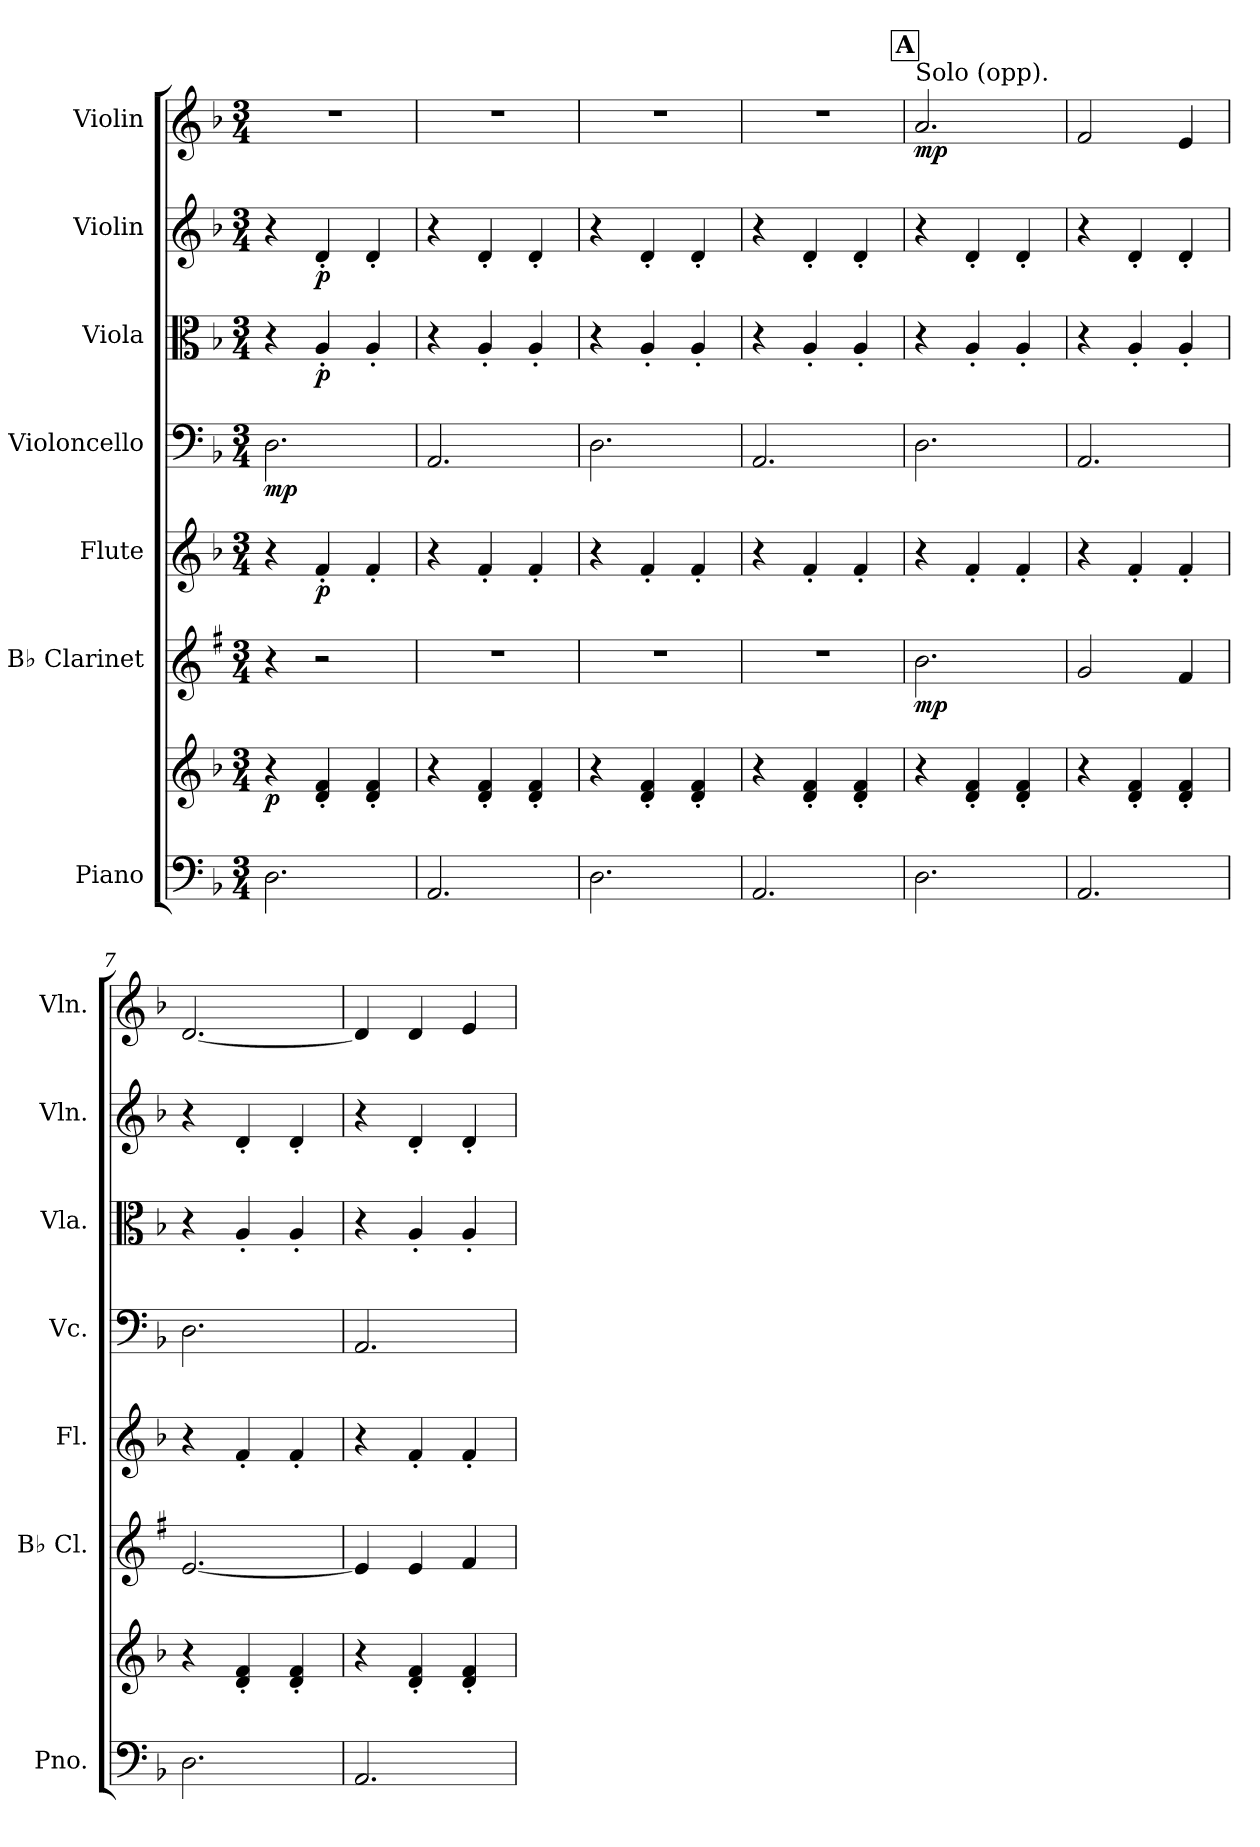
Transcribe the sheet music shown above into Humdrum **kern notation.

**kern	**kern	**dynam	**kern	**dynam	**kern	**dynam	**kern	**dynam	**kern	**dynam	**kern	**dynam	**kern	**dynam
*part7	*part7	*part7	*part6	*part6	*part5	*part5	*part4	*part4	*part3	*part3	*part2	*part2	*part1	*part1
*staff8	*staff7	*staff7/8	*staff6	*staff6	*staff5	*staff5	*staff4	*staff4	*staff3	*staff3	*staff2	*staff2	*staff1	*staff1
*I"Piano	*	*	*I"B♭ Clarinet	*	*I"Flute	*	*I"Violoncello	*	*I"Viola	*	*I"Violin	*	*I"Violin	*
*I'Pno.	*	*	*I'B♭ Cl.	*	*I'Fl.	*	*I'Vc.	*	*I'Vla.	*	*I'Vln.	*	*I'Vln.	*
*clefF4	*clefG2	*	*clefG2	*	*clefG2	*	*clefF4	*	*clefC3	*	*clefG2	*	*clefG2	*
*	*	*	*ITrd1c2	*	*	*	*	*	*	*	*	*	*	*
*k[b-]	*k[b-]	*	*k[b-]	*	*k[b-]	*	*k[b-]	*	*k[b-]	*	*k[b-]	*	*k[b-]	*
*M3/4	*M3/4	*	*M3/4	*	*M3/4	*	*M3/4	*	*M3/4	*	*M3/4	*	*M3/4	*
*MM170	*MM170	*	*MM170	*	*MM170	*	*MM170	*	*MM170	*	*MM170	*	*MM170	*
=1	=1	=1	=1	=1	=1	=1	=1	=1	=1	=1	=1	=1	=1	=1
!	!	!LO:DY:b	!	!	!	!	!	!LO:DY:b	!	!	!	!	!	!
2.D\	4r	p	4r	.	4r	.	2.D\	mp	4r	.	4r	.	2.r	.
!	!	!	!	!	!	!LO:DY:b	!	!	!	!LO:DY:b	!	!LO:DY:b	!	!
.	4d/' 4f/'	.	2r	.	4f'/	p	.	.	4A'/	p	4d'/	p	.	.
.	4d/' 4f/'	.	.	.	4f'/	.	.	.	4A'/	.	4d'/	.	.	.
=2	=2	=2	=2	=2	=2	=2	=2	=2	=2	=2	=2	=2	=2	=2
2.AA/	4r	.	2.r	.	4r	.	2.AA/	.	4r	.	4r	.	2.r	.
.	4d/' 4f/'	.	.	.	4f'/	.	.	.	4A'/	.	4d'/	.	.	.
.	4d/' 4f/'	.	.	.	4f'/	.	.	.	4A'/	.	4d'/	.	.	.
=3	=3	=3	=3	=3	=3	=3	=3	=3	=3	=3	=3	=3	=3	=3
2.D\	4r	.	2.r	.	4r	.	2.D\	.	4r	.	4r	.	2.r	.
.	4d/' 4f/'	.	.	.	4f'/	.	.	.	4A'/	.	4d'/	.	.	.
.	4d/' 4f/'	.	.	.	4f'/	.	.	.	4A'/	.	4d'/	.	.	.
=4	=4	=4	=4	=4	=4	=4	=4	=4	=4	=4	=4	=4	=4	=4
2.AA/	4r	.	2.r	.	4r	.	2.AA/	.	4r	.	4r	.	2.r	.
.	4d/' 4f/'	.	.	.	4f'/	.	.	.	4A'/	.	4d'/	.	.	.
.	4d/' 4f/'	.	.	.	4f'/	.	.	.	4A'/	.	4d'/	.	.	.
!!LO:REH:place=s1:a:B:fs=14:t=A
=5	=5	=5	=5	=5	=5	=5	=5	=5	=5	=5	=5	=5	=5	=5
!	!	!	!	!	!	!	!	!	!	!	!	!	!LO:TX:a:t=Solo (opp).	!
!	!	!	!	!LO:DY:b	!	!	!	!	!	!	!	!	!	!LO:DY:b
2.D\	4r	.	2.a\	mp	4r	.	2.D\	.	4r	.	4r	.	2.a/	mp
.	4d/' 4f/'	.	.	.	4f'/	.	.	.	4A'/	.	4d'/	.	.	.
.	4d/' 4f/'	.	.	.	4f'/	.	.	.	4A'/	.	4d'/	.	.	.
=6	=6	=6	=6	=6	=6	=6	=6	=6	=6	=6	=6	=6	=6	=6
2.AA/	4r	.	2f/	.	4r	.	2.AA/	.	4r	.	4r	.	2f/	.
.	4d/' 4f/'	.	.	.	4f'/	.	.	.	4A'/	.	4d'/	.	.	.
.	4d/' 4f/'	.	4e/	.	4f'/	.	.	.	4A'/	.	4d'/	.	4e/	.
=7	=7	=7	=7	=7	=7	=7	=7	=7	=7	=7	=7	=7	=7	=7
2.D\	4r	.	[2.d/	.	4r	.	2.D\	.	4r	.	4r	.	[2.d/	.
.	4d/' 4f/'	.	.	.	4f'/	.	.	.	4A'/	.	4d'/	.	.	.
.	4d/' 4f/'	.	.	.	4f'/	.	.	.	4A'/	.	4d'/	.	.	.
=8	=8	=8	=8	=8	=8	=8	=8	=8	=8	=8	=8	=8	=8	=8
2.AA/	4r	.	4d/]	.	4r	.	2.AA/	.	4r	.	4r	.	4d/]	.
.	4d/' 4f/'	.	4d/	.	4f'/	.	.	.	4A'/	.	4d'/	.	4d/	.
.	4d/' 4f/'	.	4e/	.	4f'/	.	.	.	4A'/	.	4d'/	.	4e/	.
=	=	=	=	=	=	=	=	=	=	=	=	=	=	=
*-	*-	*-	*-	*-	*-	*-	*-	*-	*-	*-	*-	*-	*-	*-
